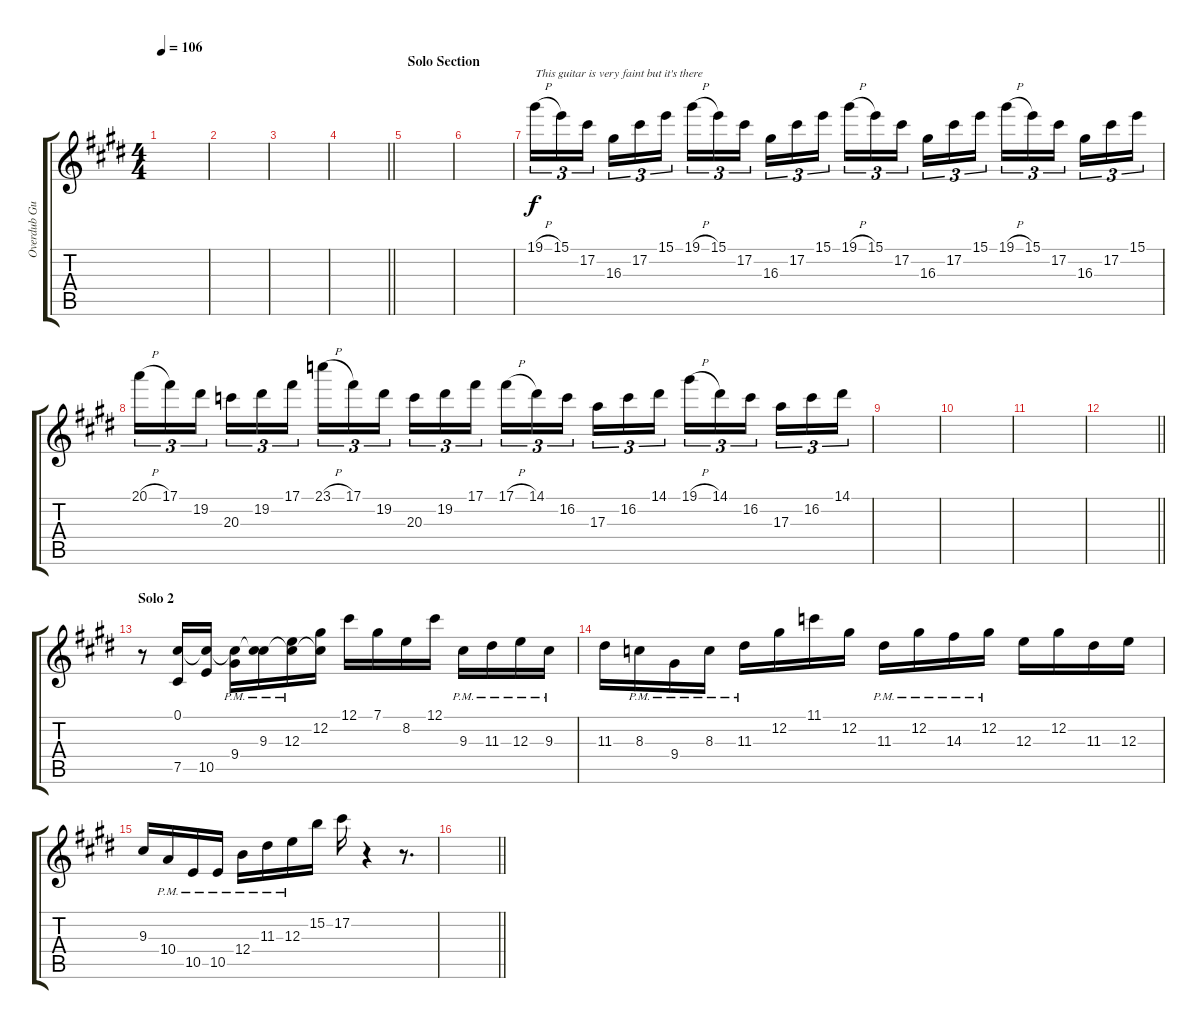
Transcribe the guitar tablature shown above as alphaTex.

\track ("Overdub Guitar 1" "Overdub Gu") {instrument distortionguitar}
\staff {score tabs}
\tuning (Db4 Ab3 E3 B2 Gb2 Db2) {hide}
\ts (4 4)
\tempo 106
\clef g2
\ks c#minor
|
|
|
\barLineRight lightlight
|
\section ("" "Solo Section")
|
|
19.1{h}.16{tu (3 2) txt "This guitar is very faint but it's there" volume 9 balance 15} 15.1.16{tu (3 2)} 17.2.16{tu (3 2)} 16.3.16{tu (3 2)} 17.2.16{tu (3 2)} 15.1.16{tu (3 2)} 19.1{h}.16{tu (3 2)} 15.1.16{tu (3 2)} 17.2.16{tu (3 2)} 16.3.16{tu (3 2)} 17.2.16{tu (3 2)} 15.1.16{tu (3 2)} 19.1{h}.16{tu (3 2)} 15.1.16{tu (3 2)} 17.2.16{tu (3 2)} 16.3.16{tu (3 2)} 17.2.16{tu (3 2)} 15.1.16{tu (3 2)} 19.1{h}.16{tu (3 2)} 15.1.16{tu (3 2)} 17.2.16{tu (3 2)} 16.3.16{tu (3 2)} 17.2.16{tu (3 2)} 15.1.16{tu (3 2)} |
20.1{h}.16{tu (3 2)} 17.1.16{tu (3 2)} 19.2.16{tu (3 2)} 20.3.16{tu (3 2)} 19.2.16{tu (3 2)} 17.1.16{tu (3 2)} 23.1{h}.16{tu (3 2)} 17.1.16{tu (3 2)} 19.2.16{tu (3 2)} 20.3.16{tu (3 2)} 19.2.16{tu (3 2)} 17.1.16{tu (3 2)} 17.1{h}.16{tu (3 2)} 14.1.16{tu (3 2)} 16.2.16{tu (3 2)} 17.3.16{tu (3 2)} 16.2.16{tu (3 2)} 14.1.16{tu (3 2)} 19.1{h}.16{tu (3 2)} 14.1.16{tu (3 2)} 16.2.16{tu (3 2)} 17.3.16{tu (3 2)} 16.2.16{tu (3 2)} 14.1.16{tu (3 2)} |
|
|
|
\barLineRight lightlight
|
\section ("" "Solo 2")
r.8 (0.1 7.5).16{volume 16} (0.1{t} 10.5).16 (0.1{t} 9.4{pm}).16 (0.1{t} 9.3{pm}).16 (0.1{t} 12.3{pm}).16 (0.1{t} 12.2).16 12.1.16 7.1.16 8.2.16 12.1.16 9.3{pm}.16 11.3{pm}.16 12.3{pm}.16 9.3{pm}.16 |
11.3.16 8.3{pm}.16 9.4{pm}.16 8.3{pm}.16 11.3{pm}.16 12.2.16 11.1.16 12.2.16 11.3{pm}.16 12.2{pm}.16 14.3{pm}.16 12.2{pm}.16 12.3.16 12.2.16 11.3.16 12.3.16 |
9.3.16 10.4{pm}.16 10.5{pm}.16 10.5{pm}.16 12.4{pm}.16 11.3{pm}.16 12.3{pm}.16 15.2.16 17.2.16 r.4 r.8{d} |
\barLineRight lightlight
